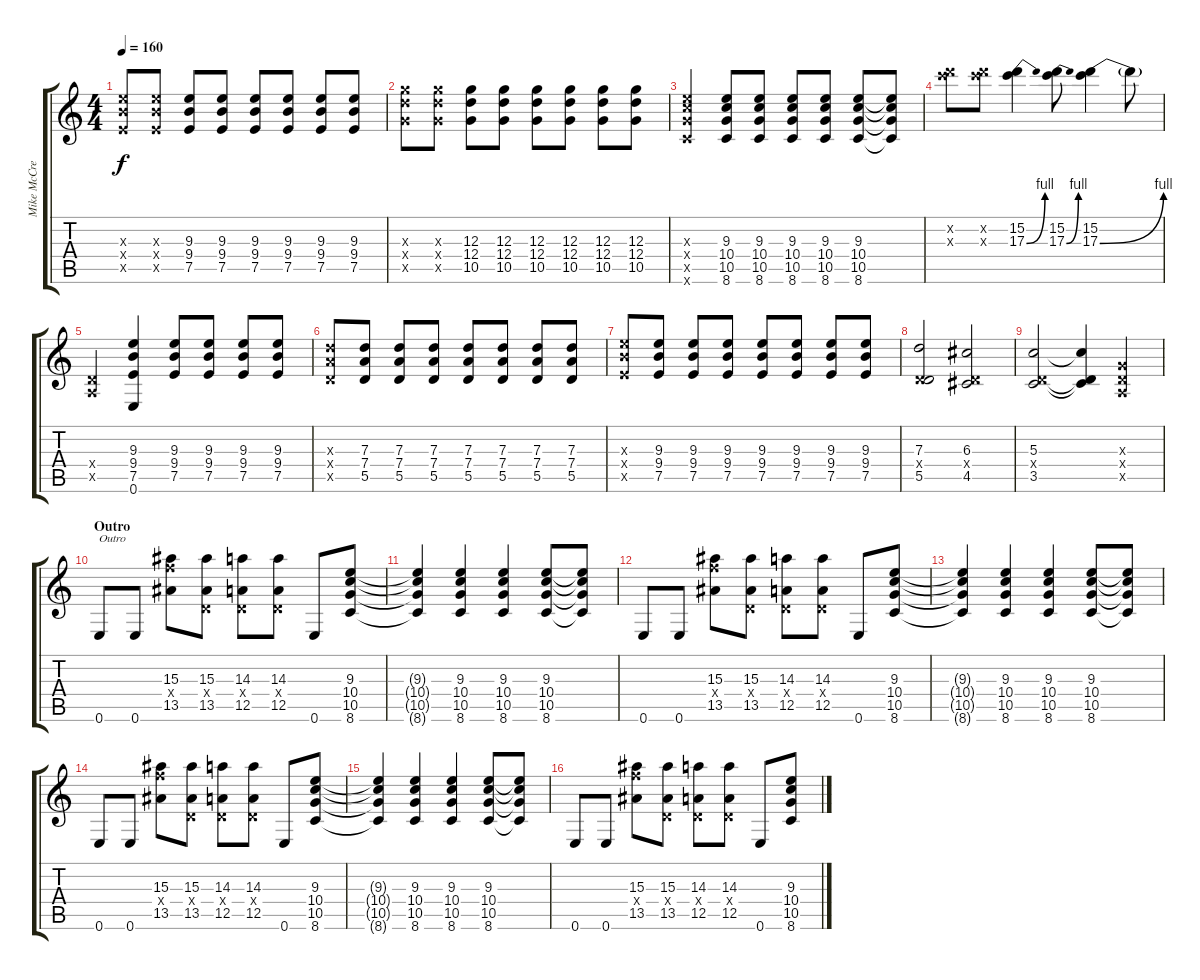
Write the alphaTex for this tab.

\track ("Mike McCready" "Mike McCre") {instrument distortionguitar}
\staff {score tabs}
\tuning (E4 B3 G3 D3 A2 E2) {hide}
\ts (4 4)
\tempo 160
\clef g2
\ks c
(9.3{x} 9.4{x} 7.5{x}).8{dy f} (9.3{x} 9.4{x} 7.5{x}).8 (9.3 9.4 7.5).8 (9.3 9.4 7.5).8 (9.3 9.4 7.5).8 (9.3 9.4 7.5).8 (9.3 9.4 7.5).8 (9.3 9.4 7.5).8 |
(12.3{x} 12.4{x} 10.5{x}).8 (12.3{x} 12.4{x} 10.5{x}).8 (12.3 12.4 10.5).8 (12.3 12.4 10.5).8 (12.3 12.4 10.5).8 (12.3 12.4 10.5).8 (12.3 12.4 10.5).8 (12.3 12.4 10.5).8 |
(9.3{x} 10.4{x} 10.5{x} 8.6{x}).4 (9.3 10.4 10.5 8.6).8 (9.3 10.4 10.5 8.6).8 (9.3 10.4 10.5 8.6).8 (9.3 10.4 10.5 8.6).8 (9.3 10.4 10.5 8.6).8 (9.3{t} 10.4{t} 10.5{t} 8.6{t}).8 |
(15.2{x} 17.3{x}).8 (15.2{x} 17.3{x}).8 (15.2 17.3{be (bend 0 0 60 4)}).4 (15.2 17.3{be (bend 0 0 60 4)}).8 (15.2 17.3{be (bend 0 0 60 4)}).4 17.3{t}.8 |
(0.4{x} 0.5{x}).4 (9.3 9.4 7.5 0.6).4 (9.3 9.4 7.5).8 (9.3 9.4 7.5).8 (9.3 9.4 7.5).8 (9.3 9.4 7.5).8 |
(7.3{x} 7.4{x} 5.5{x}).8 (7.3 7.4 5.5).8 (7.3 7.4 5.5).8 (7.3 7.4 5.5).8 (7.3 7.4 5.5).8 (7.3 7.4 5.5).8 (7.3 7.4 5.5).8 (7.3 7.4 5.5).8 |
(9.3{x} 9.4{x} 7.5{x}).8 (9.3 9.4 7.5).8 (9.3 9.4 7.5).8 (9.3 9.4 7.5).8 (9.3 9.4 7.5).8 (9.3 9.4 7.5).8 (9.3 9.4 7.5).8 (9.3 9.4 7.5).8 |
(7.3 0.4{x} 5.5).2 (6.3 0.4{x} 4.5).2 |
(5.3 0.4{x} 3.5).2 (5.3{t} 0.4{t} 3.5{t}).4 (0.3{x} 0.4{x} 0.5{x}).4 |
\section ("" "Outro")
0.6.8{txt "Outro"} 0.6.8 (15.3 15.4{x} 13.5).8 (15.3 0.4{x} 13.5).8 (14.3 0.4{x} 12.5).8 (14.3 0.4{x} 12.5).8 0.6.8 (9.3 10.4 10.5 8.6).8 |
(9.3{t} 10.4{t} 10.5{t} 8.6{t}).4 (9.3 10.4 10.5 8.6).4 (9.3 10.4 10.5 8.6).4 (9.3 10.4 10.5 8.6).8 (9.3{t} 10.4{t} 10.5{t} 8.6{t}).8 |
0.6.8 0.6.8 (15.3 15.4{x} 13.5).8 (15.3 0.4{x} 13.5).8 (14.3 0.4{x} 12.5).8 (14.3 0.4{x} 12.5).8 0.6.8 (9.3 10.4 10.5 8.6).8 |
(9.3{t} 10.4{t} 10.5{t} 8.6{t}).4 (9.3 10.4 10.5 8.6).4 (9.3 10.4 10.5 8.6).4 (9.3 10.4 10.5 8.6).8 (9.3{t} 10.4{t} 10.5{t} 8.6{t}).8 |
0.6.8 0.6.8 (15.3 15.4{x} 13.5).8 (15.3 0.4{x} 13.5).8 (14.3 0.4{x} 12.5).8 (14.3 0.4{x} 12.5).8 0.6.8 (9.3 10.4 10.5 8.6).8 |
(9.3{t} 10.4{t} 10.5{t} 8.6{t}).4 (9.3 10.4 10.5 8.6).4 (9.3 10.4 10.5 8.6).4 (9.3 10.4 10.5 8.6).8 (9.3{t} 10.4{t} 10.5{t} 8.6{t}).8 |
0.6.8 0.6.8 (15.3 15.4{x} 13.5).8 (15.3 0.4{x} 13.5).8 (14.3 0.4{x} 12.5).8 (14.3 0.4{x} 12.5).8 0.6.8 (9.3 10.4 10.5 8.6).8
